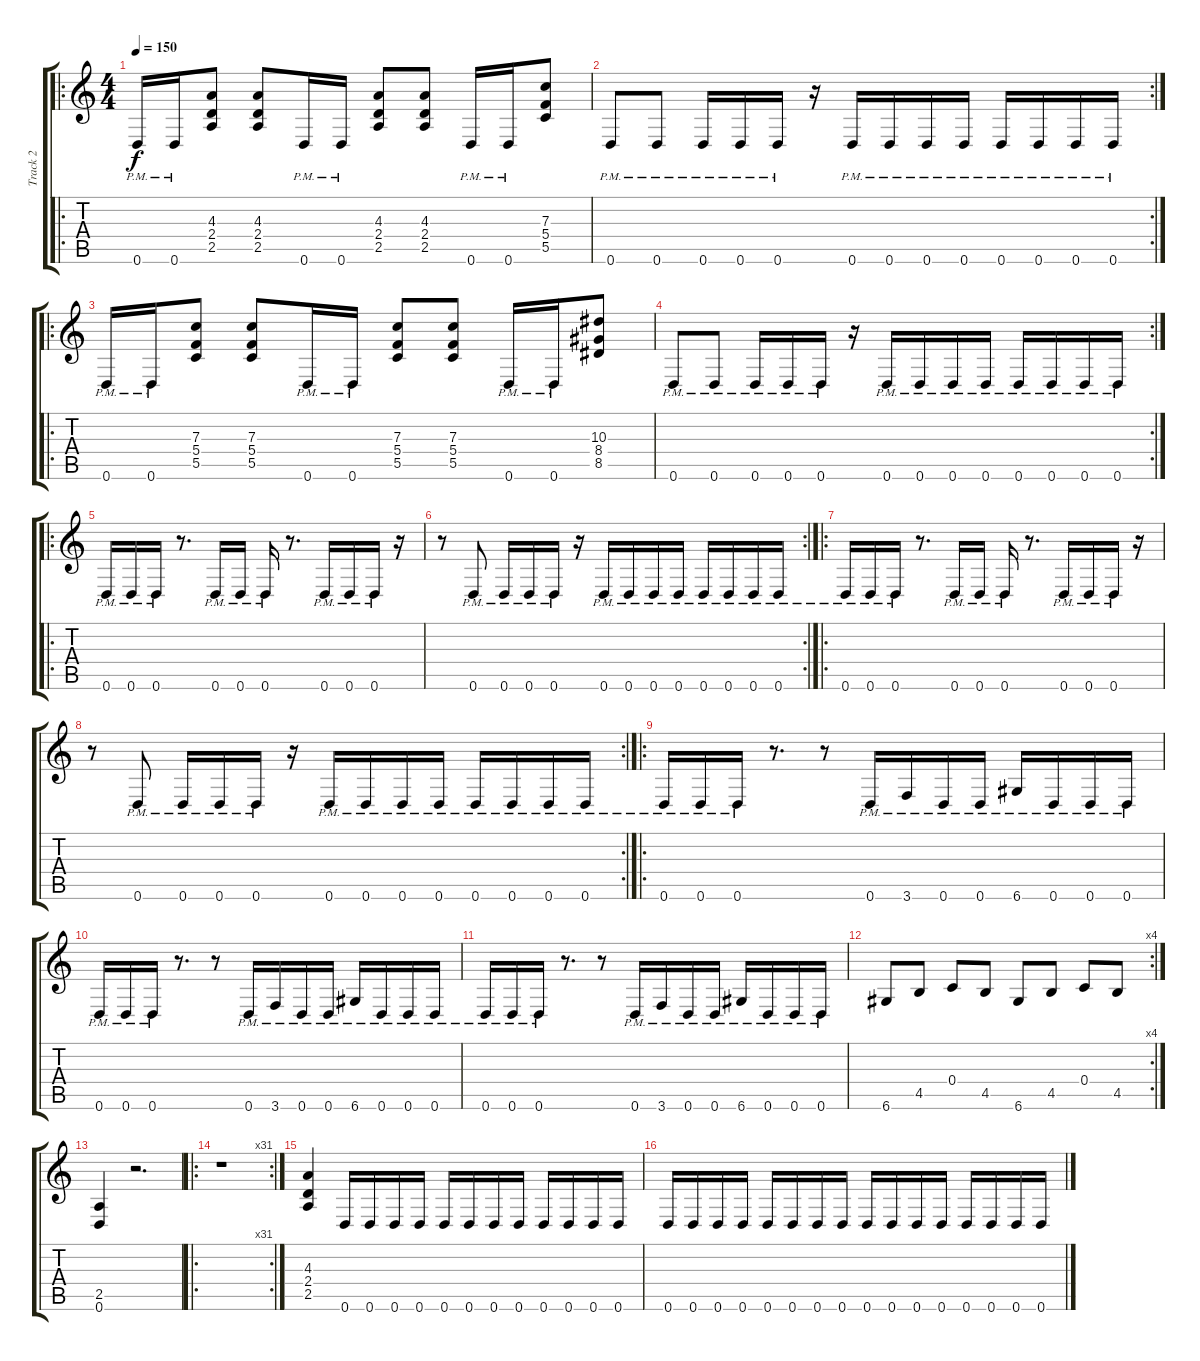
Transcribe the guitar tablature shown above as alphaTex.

\track ("Track 2" "Track 2") {instrument distortionguitar}
\staff {score tabs}
\tuning (D4 A3 F3 C3 G2 D2) {hide}
\ro
\ts (4 4)
\tempo 150
\clef g2
\ks c
0.6{pm}.16{dy f} 0.6{pm}.16 (4.3 2.4 2.5).8 (4.3 2.4 2.5).8 0.6{pm}.16 0.6{pm}.16 (4.3 2.4 2.5).8 (4.3 2.4 2.5).8 0.6{pm}.16 0.6{pm}.16 (7.3 5.4 5.5).8 |
\rc 2
0.6{pm}.8 0.6{pm}.8 0.6{pm}.16 0.6{pm}.16 0.6{pm}.16 r.16 0.6{pm}.16 0.6{pm}.16 0.6{pm}.16 0.6{pm}.16 0.6{pm}.16 0.6{pm}.16 0.6{pm}.16 0.6{pm}.16 |
\ro
0.6{pm}.16 0.6{pm}.16 (7.3 5.4 5.5).8 (7.3 5.4 5.5).8 0.6{pm}.16 0.6{pm}.16 (7.3 5.4 5.5).8 (7.3 5.4 5.5).8 0.6{pm}.16 0.6{pm}.16 (10.3 8.4 8.5).8 |
\rc 2
0.6{pm}.8 0.6{pm}.8 0.6{pm}.16 0.6{pm}.16 0.6{pm}.16 r.16 0.6{pm}.16 0.6{pm}.16 0.6{pm}.16 0.6{pm}.16 0.6{pm}.16 0.6{pm}.16 0.6{pm}.16 0.6{pm}.16 |
\ro
0.6{pm}.16 0.6{pm}.16 0.6{pm}.16 r.8{d} 0.6{pm}.16 0.6{pm}.16 0.6{pm}.16 r.8{d} 0.6{pm}.16 0.6{pm}.16 0.6{pm}.16 r.16 |
\rc 2
r.8 0.6{pm}.8 0.6{pm}.16 0.6{pm}.16 0.6{pm}.16 r.16 0.6{pm}.16 0.6{pm}.16 0.6{pm}.16 0.6{pm}.16 0.6{pm}.16 0.6{pm}.16 0.6{pm}.16 0.6{pm}.16 |
\ro
0.6{pm}.16 0.6{pm}.16 0.6{pm}.16 r.8{d} 0.6{pm}.16 0.6{pm}.16 0.6{pm}.16 r.8{d} 0.6{pm}.16 0.6{pm}.16 0.6{pm}.16 r.16 |
\rc 2
r.8 0.6{pm}.8 0.6{pm}.16 0.6{pm}.16 0.6{pm}.16 r.16 0.6{pm}.16 0.6{pm}.16 0.6{pm}.16 0.6{pm}.16 0.6{pm}.16 0.6{pm}.16 0.6{pm}.16 0.6{pm}.16 |
\ro
0.6{pm}.16 0.6{pm}.16 0.6{pm}.16 r.8{d} r.8 0.6{pm}.16 3.6{pm}.16 0.6{pm}.16 0.6{pm}.16 6.6{pm}.16 0.6{pm}.16 0.6{pm}.16 0.6{pm}.16 |
0.6{pm}.16 0.6{pm}.16 0.6{pm}.16 r.8{d} r.8 0.6{pm}.16 3.6{pm}.16 0.6{pm}.16 0.6{pm}.16 6.6{pm}.16 0.6{pm}.16 0.6{pm}.16 0.6{pm}.16 |
0.6{pm}.16 0.6{pm}.16 0.6{pm}.16 r.8{d} r.8 0.6{pm}.16 3.6{pm}.16 0.6{pm}.16 0.6{pm}.16 6.6{pm}.16 0.6{pm}.16 0.6{pm}.16 0.6{pm}.16 |
\rc 4
6.6.8 4.5.8 0.4.8 4.5.8 6.6.8 4.5.8 0.4.8 4.5.8 |
(2.5 0.6).4 r.2{d} |
\ro
\rc 31
r.1 |
(4.3 2.4 2.5).4 0.6.16 0.6.16 0.6.16 0.6.16 0.6.16 0.6.16 0.6.16 0.6.16 0.6.16 0.6.16 0.6.16 0.6.16 |
0.6.16 0.6.16 0.6.16 0.6.16 0.6.16 0.6.16 0.6.16 0.6.16 0.6.16 0.6.16 0.6.16 0.6.16 0.6.16 0.6.16 0.6.16 0.6.16
